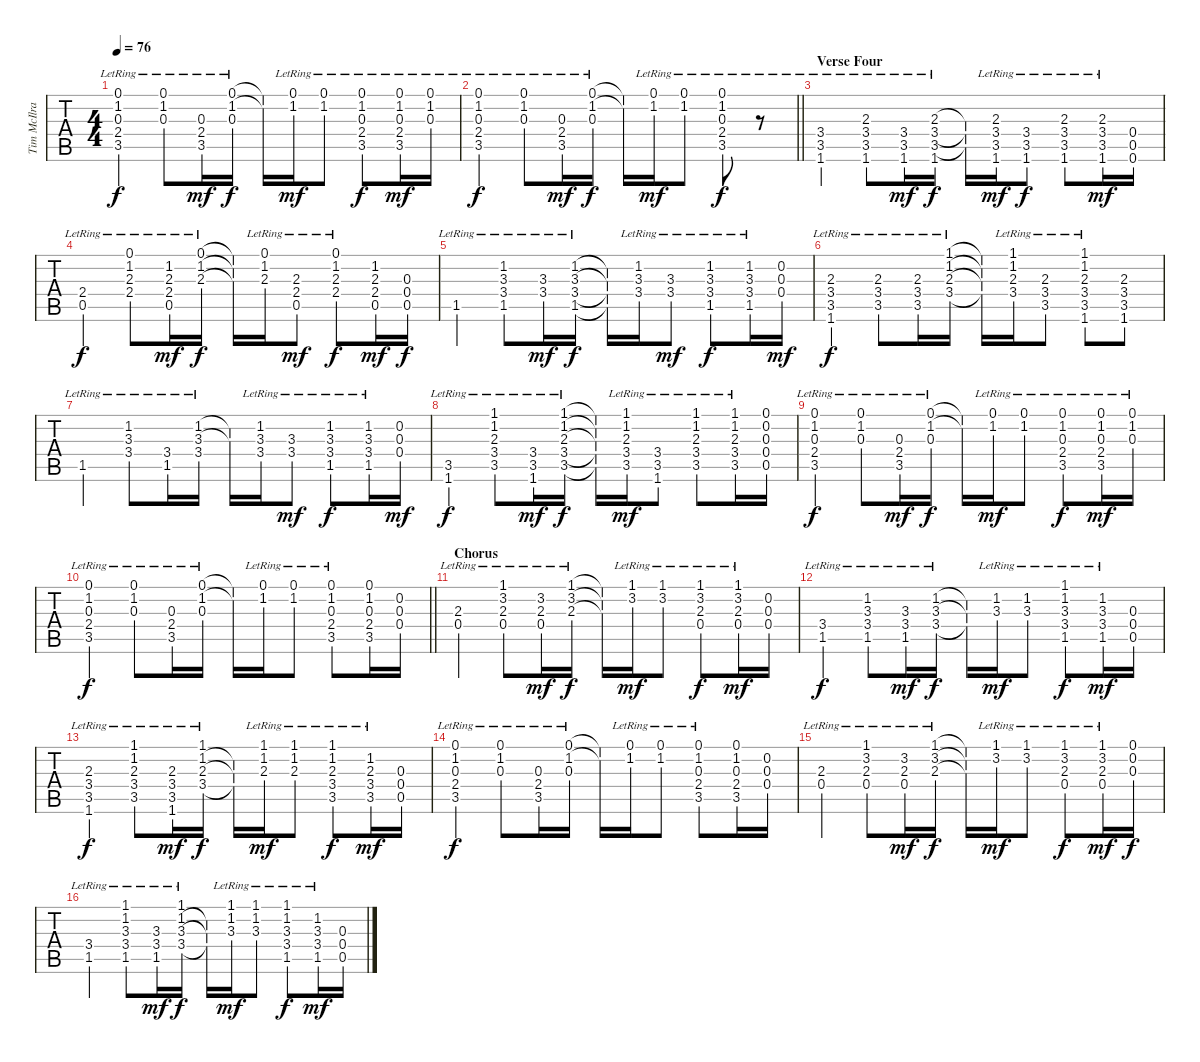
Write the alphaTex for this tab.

\track ("Tim McIlrath - Acoustic Guitar" "Tim McIlra") {instrument acousticguitarsteel}
\staff {tabs}
\tuning (Eb4 Bb3 Gb3 Db3 Ab2 Eb2) {hide}
\ts (4 4)
\tempo 76
\clef g2
\ks e
(0.1{lr} 1.2{lr} 0.3{lr} 2.4 3.5{lr}).4{dy f} (0.1{lr} 1.2{lr} 0.3{lr}).8 (0.3{lr} 2.4 3.5{lr}).16{dy mf} (0.1{lr} 1.2{lr} 0.3{lr}).16{dy f} (0.1{t} 1.2{t}).16 (0.1{lr} 1.2{lr}).16{dy mf} (0.1{lr} 1.2{lr}).8 (0.1{lr} 1.2{lr} 0.3{lr} 2.4 3.5{lr}).8{dy f} (0.1{lr} 1.2{lr} 0.3{lr} 2.4 3.5{lr}).16{dy mf} (0.1{lr} 1.2{lr} 0.3{lr}).16 |
\barLineRight lightlight
(0.1{lr} 1.2{lr} 0.3{lr} 2.4 3.5{lr}).4{dy f} (0.1{lr} 1.2{lr} 0.3{lr}).8 (0.3{lr} 2.4 3.5{lr}).16{dy mf} (0.1{lr} 1.2{lr} 0.3{lr}).16{dy f} (0.1{t} 1.2{t}).16 (0.1{lr} 1.2{lr}).16{dy mf} (0.1{lr} 1.2{lr}).8 (0.1{lr} 1.2{lr} 0.3{lr} 2.4 3.5{lr}).8{dy f} r.8 |
\section ("" "Verse Four")
(3.4{lr} 3.5{lr} 1.6{lr}).4 (2.3{lr} 3.4{lr} 3.5{lr} 1.6{lr}).8 (3.4{lr} 3.5{lr} 1.6{lr}).16{dy mf} (2.3{lr} 3.4{lr} 3.5{lr} 1.6{lr}).16{dy f} (2.3{t} 3.4{t} 3.5{t}).16 (2.3{lr} 3.4{lr} 3.5{lr} 1.6{lr}).16{dy mf} (3.4{lr} 3.5{lr} 1.6{lr}).8{dy f} (2.3{lr} 3.4{lr} 3.5{lr} 1.6{lr}).8 (2.3{lr} 3.4{lr} 3.5{lr} 1.6{lr}).16{dy mf} (0.4 0.5 0.6).16 |
(2.4{lr} 0.5{lr}).4{dy f} (0.1{lr} 1.2{lr} 2.3{lr} 2.4{lr}).8 (1.2{lr} 2.3{lr} 2.4{lr} 0.5{lr}).16{dy mf} (0.1{lr} 1.2{lr} 2.3{lr}).16{dy f} (0.1{t} 1.2{t} 2.3{t}).16 (0.1{lr} 1.2{lr} 2.3{lr}).16 (2.3{lr} 2.4 0.5{lr}).8{dy mf} (0.1 1.2{lr} 2.3{lr} 2.4{lr}).8{dy f} (1.2 2.3 2.4 0.5).16{dy mf} (0.3 0.4 0.5).16{dy f} |
1.5{lr}.4 (1.2{lr} 3.3{lr} 3.4{lr} 1.5{lr}).8 (3.3{lr} 3.4{lr}).16{dy mf} (1.2{lr} 3.3{lr} 3.4{lr} 1.5{lr}).16{dy f} (1.2{t} 3.3{t} 3.4{t} 1.5{t}).16 (1.2{lr} 3.3{lr} 3.4{lr}).16 (3.3{lr} 3.4{lr}).8{dy mf} (1.2{lr} 3.3{lr} 3.4{lr} 1.5{lr}).8{dy f} (1.2{lr} 3.3{lr} 3.4{lr} 1.5{lr}).16 (0.2 0.3 0.4).16{dy mf} |
(2.3{lr} 3.4{lr} 3.5{lr} 1.6{lr}).4{dy f} (2.3{lr} 3.4{lr} 3.5{lr}).8 (2.3{lr} 3.4{lr} 3.5{lr}).16 (1.1{lr} 1.2{lr} 2.3{lr} 3.4{lr}).16 (1.1{t} 1.2{t} 2.3{t} 3.4{t}).16 (1.1{lr} 1.2{lr} 2.3{lr} 3.4{lr}).16 (2.3{lr} 3.4{lr} 3.5{lr}).8 (1.1 1.2 2.3{lr} 3.4{lr} 3.5{lr} 1.6{lr}).8 (2.3 3.4 3.5 1.6).8 |
1.5{lr}.4 (1.2{lr} 3.3{lr} 3.4{lr}).8 (3.4{lr} 1.5{lr}).16 (1.2{lr} 3.3{lr} 3.4{lr}).16 (1.2{t} 3.3{t}).16 (1.2{lr} 3.3{lr} 3.4{lr}).16 (3.3{lr} 3.4{lr}).8{dy mf} (1.2{lr} 3.3{lr} 3.4{lr} 1.5{lr}).8{dy f} (1.2 3.3{lr} 3.4{lr} 1.5{lr}).16 (0.2 0.3 0.4).16{dy mf} |
(3.5{lr} 1.6{lr}).4{dy f} (1.1{lr} 1.2{lr} 2.3{lr} 3.4{lr} 3.5{lr}).8 (3.4{lr} 3.5{lr} 1.6{lr}).16{dy mf} (1.1{lr} 1.2{lr} 2.3{lr} 3.4{lr} 3.5{lr}).16{dy f} (1.1{t} 1.2{t} 2.3{t} 3.4{t} 3.5{t}).16 (1.1{lr} 1.2{lr} 2.3{lr} 3.4{lr} 3.5{lr}).16{dy mf} (3.4{lr} 3.5{lr} 1.6{lr}).8 (1.1{lr} 1.2{lr} 2.3{lr} 3.4{lr} 3.5{lr}).8 (1.1{lr} 1.2{lr} 2.3{lr} 3.4{lr} 3.5{lr}).16 (0.1 0.2 0.3 0.4 0.5).16 |
(0.1{lr} 1.2{lr} 0.3{lr} 2.4 3.5{lr}).4{dy f volume 13} (0.1{lr} 1.2{lr} 0.3{lr}).8 (0.3{lr} 2.4 3.5{lr}).16{dy mf} (0.1{lr} 1.2{lr} 0.3{lr}).16{dy f} (0.1{t} 1.2{t}).16 (0.1{lr} 1.2{lr}).16{dy mf} (0.1{lr} 1.2{lr}).8 (0.1{lr} 1.2{lr} 0.3{lr} 2.4 3.5{lr}).8{dy f} (0.1{lr} 1.2{lr} 0.3{lr} 2.4 3.5{lr}).16{dy mf} (0.1{lr} 1.2{lr} 0.3{lr}).16 |
\barLineRight lightlight
(0.1{lr} 1.2{lr} 0.3{lr} 2.4 3.5{lr}).4{dy f} (0.1{lr} 1.2{lr} 0.3{lr}).8 (0.3{lr} 2.4 3.5{lr}).16 (0.1{lr} 1.2{lr} 0.3{lr}).16 (0.1{t} 1.2{t}).16 (0.1{lr} 1.2{lr}).16 (0.1{lr} 1.2{lr}).8 (0.1{lr} 1.2{lr} 0.3{lr} 2.4 3.5{lr}).8 (0.1 1.2 0.3 2.4 3.5).16 (0.2 0.3 0.4).16 |
\section ("" "Chorus")
(2.3{lr} 0.4{lr}).4 (1.1{lr} 3.2{lr} 2.3{lr} 0.4{lr}).8 (3.2{lr} 2.3{lr} 0.4{lr}).16{dy mf} (1.1{lr} 3.2{lr} 2.3{lr}).16{dy f} (1.1{t} 3.2{t} 2.3{t}).16 (1.1{lr} 3.2{lr}).16{dy mf} (1.1{lr} 3.2{lr}).8 (1.1{lr} 3.2{lr} 2.3{lr} 0.4{lr}).8{dy f} (1.1{lr} 3.2{lr} 2.3{lr} 0.4{lr}).16{dy mf} (0.2 0.3 0.4).16 |
(3.4{lr} 1.5{lr}).4{dy f} (1.2{lr} 3.3{lr} 3.4{lr} 1.5{lr}).8 (3.3{lr} 3.4{lr} 1.5{lr}).16{dy mf} (1.2{lr} 3.3{lr} 3.4{lr}).16{dy f} (1.2{t} 3.3{t} 3.4{t}).16 (1.2{lr} 3.3{lr}).16{dy mf} (1.2{lr} 3.3{lr}).8 (1.1 1.2{lr} 3.3{lr} 3.4{lr} 1.5{lr}).8{dy f} (1.2{lr} 3.3{lr} 3.4{lr} 1.5{lr}).16{dy mf} (0.3 0.4 0.5).16 |
(2.3 3.4{lr} 3.5{lr} 1.6).4{dy f} (1.1 1.2{lr} 2.3{lr} 3.4{lr} 3.5{lr}).8 (2.3{lr} 3.4{lr} 3.5{lr} 1.6).16{dy mf} (1.1 1.2{lr} 2.3{lr} 3.4{lr}).16{dy f} (1.2{t} 2.3{t} 3.4{t}).16 (1.1 1.2{lr} 2.3{lr}).16{dy mf} (1.1 1.2{lr} 2.3{lr}).8 (1.1 1.2{lr} 2.3{lr} 3.4{lr} 3.5{lr}).8{dy f} (1.2{lr} 2.3{lr} 3.4{lr} 3.5{lr}).16{dy mf} (0.3 0.4 0.5).16 |
(0.1{lr} 1.2{lr} 0.3{lr} 2.4 3.5{lr}).4{dy f} (0.1{lr} 1.2{lr} 0.3{lr}).8 (0.3{lr} 2.4 3.5{lr}).16 (0.1{lr} 1.2{lr} 0.3{lr}).16 (0.1{t} 1.2{t}).16 (0.1{lr} 1.2{lr}).16 (0.1{lr} 1.2{lr}).8 (0.1{lr} 1.2{lr} 0.3{lr} 2.4 3.5{lr}).8 (0.1 1.2 0.3 2.4 3.5).16 (0.2 0.3 0.4).16 |
(2.3{lr} 0.4{lr}).4 (1.1 3.2{lr} 2.3{lr} 0.4{lr}).8 (3.2 2.3{lr} 0.4{lr}).16{dy mf} (1.1 3.2{lr} 2.3{lr}).16{dy f} (1.1{t} 3.2{t} 2.3{t}).16 (1.1 3.2{lr}).16{dy mf} (1.1 3.2{lr}).8 (1.1 3.2{lr} 2.3{lr} 0.4{lr}).8{dy f} (1.1 3.2{lr} 2.3{lr} 0.4{lr}).16{dy mf} (0.1 0.2 0.3).16{dy f} |
(3.4 1.5{lr}).4 (1.1 1.2{lr} 3.3{lr} 3.4{lr} 1.5{lr}).8 (3.3{lr} 3.4{lr} 1.5{lr}).16{dy mf} (1.1 1.2{lr} 3.3{lr} 3.4{lr}).16{dy f} (1.2{t} 3.3{t} 3.4{t}).16 (1.1 1.2{lr} 3.3{lr}).16{dy mf} (1.1 1.2{lr} 3.3{lr}).8 (1.1 1.2{lr} 3.3{lr} 3.4{lr} 1.5{lr}).8{dy f} (1.2{lr} 3.3{lr} 3.4{lr} 1.5{lr}).16{dy mf} (0.3 0.4 0.5).16
